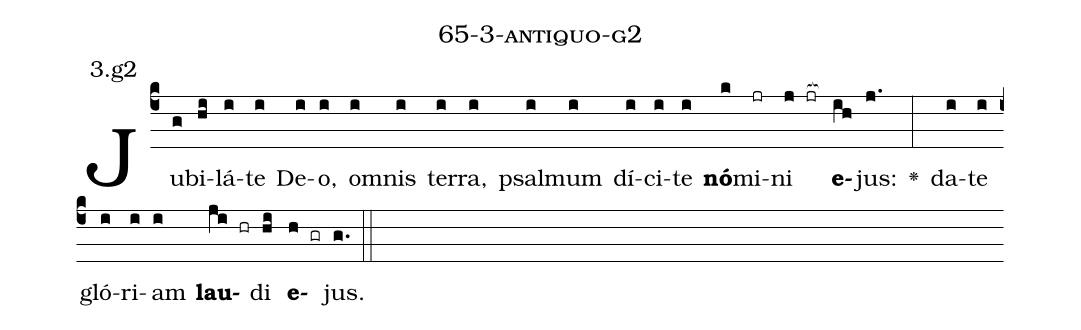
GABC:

name: 65-3-antiquo-g2;
annotation: 3.g2;
%%
(c4)Ju(g)bi(hi)lá(i)te(i) De(i)o,(i) om(i)nis(i) ter(i)ra,(i) psal(i)mum(i) dí(i)ci(i)te(i) <b>nó</b>(k)mi(jr)ni(j jr[ocb:1{]) <b>e</b>(ih[ocb:0}])jus:(j.) <v>\greheightstar</v>(:) da(i)te(i) gló(i)ri(i)am(i) <b>lau</b>(ji hr)di(hi) <b>e</b>(h gr)jus.(g.) (::)


%E(i) u(i) o(ji) u(hi) a(h) e.(g.) (::)
